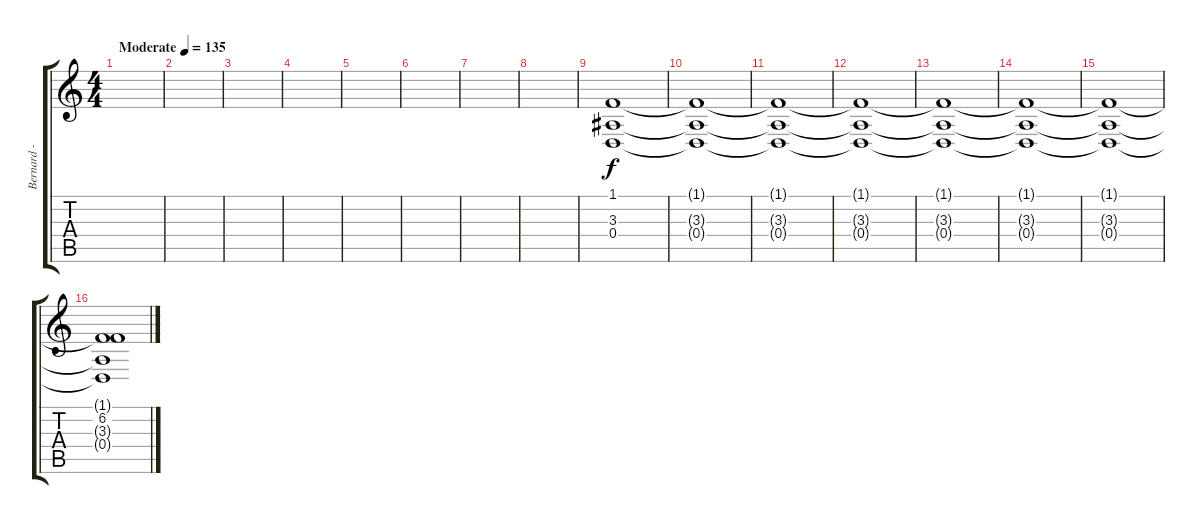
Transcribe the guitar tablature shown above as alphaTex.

\track ("Bernard - Keyboard" "Bernard - ") {instrument pad2warm}
\staff {score tabs}
\tuning (E4 B3 G3 D3 A2 E2) {hide}
\ts (4 4)
\tempo (135 "Moderate")
\clef g2
\ks c
|
|
|
|
|
|
|
|
(1.1 3.3 0.4).1 |
(1.1{t} 3.3{t} 0.4{t}).1 |
(1.1{t} 3.3{t} 0.4{t}).1 |
(1.1{t} 3.3{t} 0.4{t}).1 |
(1.1{t} 3.3{t} 0.4{t}).1 |
(1.1{t} 3.3{t} 0.4{t}).1 |
(1.1{t} 3.3{t} 0.4{t}).1 |
(1.1{t} 6.2 3.3{t} 0.4{t}).1
